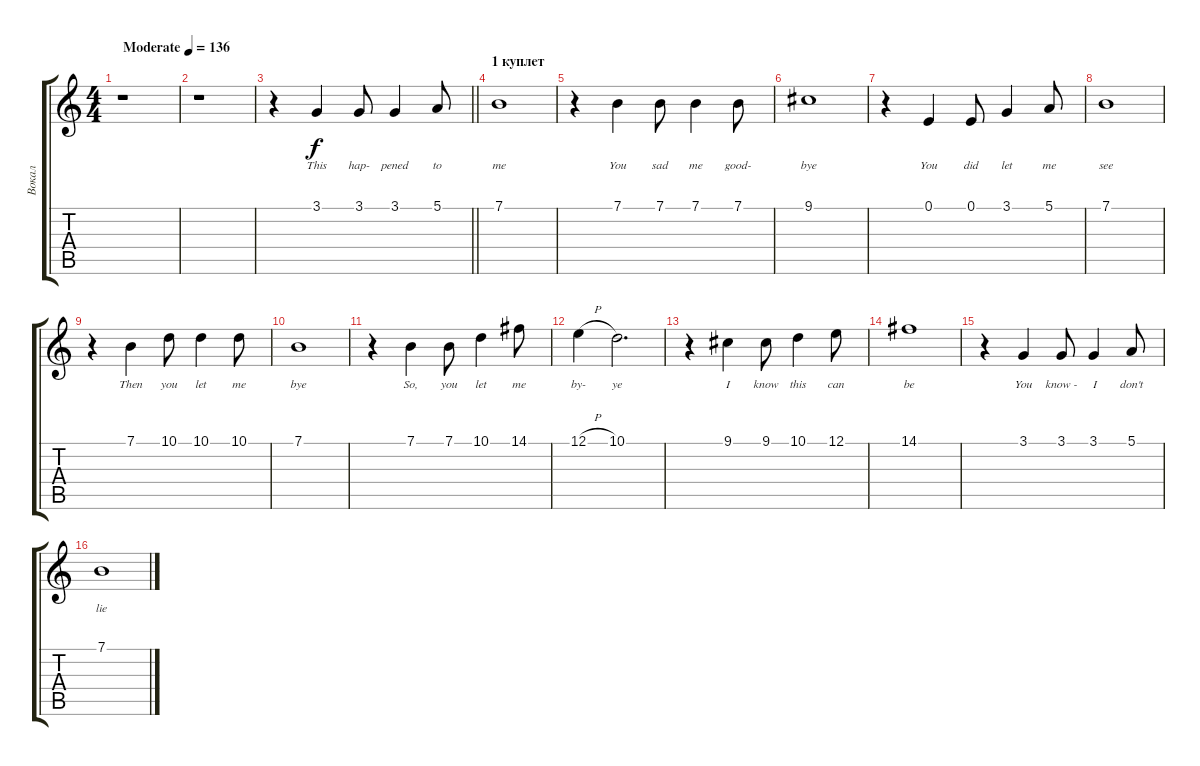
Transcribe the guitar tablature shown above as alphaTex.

\track ("Вокал" "Вокал") {instrument flute}
\staff {score tabs}
\tuning (E4 B3 G3 D3 A2 E2) {hide}
\ts (4 4)
\tempo (136 "Moderate")
\clef g2
\ks c
r.1{dy f instrument flute} |
r.1 |
\barLineRight lightlight
r.4 3.1.4{lyrics (0 "This") lyrics (1 "") lyrics (2 "") lyrics (3 "") lyrics (4 "")} 3.1.8{lyrics (0 "hap-") lyrics (1 "") lyrics (2 "") lyrics (3 "") lyrics (4 "")} 3.1.4{lyrics (0 "pened") lyrics (1 "") lyrics (2 "") lyrics (3 "") lyrics (4 "")} 5.1.8{lyrics (0 "to") lyrics (1 "") lyrics (2 "") lyrics (3 "") lyrics (4 "")} |
\section ("" "1 куплет")
7.1.1{lyrics (0 "me") lyrics (1 "") lyrics (2 "") lyrics (3 "") lyrics (4 "")} |
r.4 7.1.4{lyrics (0 "You") lyrics (1 "") lyrics (2 "") lyrics (3 "") lyrics (4 "")} 7.1.8{lyrics (0 "sad") lyrics (1 "") lyrics (2 "") lyrics (3 "") lyrics (4 "")} 7.1.4{lyrics (0 "me") lyrics (1 "") lyrics (2 "") lyrics (3 "") lyrics (4 "")} 7.1.8{lyrics (0 "good-") lyrics (1 "") lyrics (2 "") lyrics (3 "") lyrics (4 "")} |
9.1.1{lyrics (0 "bye") lyrics (1 "") lyrics (2 "") lyrics (3 "") lyrics (4 "")} |
r.4 0.1.4{lyrics (0 "You") lyrics (1 "") lyrics (2 "") lyrics (3 "") lyrics (4 "")} 0.1.8{lyrics (0 "did") lyrics (1 "") lyrics (2 "") lyrics (3 "") lyrics (4 "")} 3.1.4{lyrics (0 "let") lyrics (1 "") lyrics (2 "") lyrics (3 "") lyrics (4 "")} 5.1.8{lyrics (0 "me") lyrics (1 "") lyrics (2 "") lyrics (3 "") lyrics (4 "")} |
7.1.1{lyrics (0 "see") lyrics (1 "") lyrics (2 "") lyrics (3 "") lyrics (4 "")} |
r.4 7.1.4{lyrics (0 "Then") lyrics (1 "") lyrics (2 "") lyrics (3 "") lyrics (4 "")} 10.1.8{lyrics (0 "you") lyrics (1 "") lyrics (2 "") lyrics (3 "") lyrics (4 "")} 10.1.4{lyrics (0 "let") lyrics (1 "") lyrics (2 "") lyrics (3 "") lyrics (4 "")} 10.1.8{lyrics (0 "me") lyrics (1 "") lyrics (2 "") lyrics (3 "") lyrics (4 "")} |
7.1.1{lyrics (0 "bye") lyrics (1 "") lyrics (2 "") lyrics (3 "") lyrics (4 "")} |
r.4 7.1.4{lyrics (0 "So,") lyrics (1 "") lyrics (2 "") lyrics (3 "") lyrics (4 "")} 7.1.8{lyrics (0 "you") lyrics (1 "") lyrics (2 "") lyrics (3 "") lyrics (4 "")} 10.1.4{lyrics (0 "let") lyrics (1 "") lyrics (2 "") lyrics (3 "") lyrics (4 "")} 14.1.8{lyrics (0 "me") lyrics (1 "") lyrics (2 "") lyrics (3 "") lyrics (4 "")} |
12.1{h}.4{lyrics (0 "by-") lyrics (1 "") lyrics (2 "") lyrics (3 "") lyrics (4 "")} 10.1.2{d lyrics (0 "ye") lyrics (1 "") lyrics (2 "") lyrics (3 "") lyrics (4 "")} |
r.4 9.1.4{lyrics (0 "I") lyrics (1 "") lyrics (2 "") lyrics (3 "") lyrics (4 "")} 9.1.8{lyrics (0 "know") lyrics (1 "") lyrics (2 "") lyrics (3 "") lyrics (4 "")} 10.1.4{lyrics (0 "this") lyrics (1 "") lyrics (2 "") lyrics (3 "") lyrics (4 "")} 12.1.8{lyrics (0 "can") lyrics (1 "") lyrics (2 "") lyrics (3 "") lyrics (4 "")} |
14.1.1{lyrics (0 "be") lyrics (1 "") lyrics (2 "") lyrics (3 "") lyrics (4 "")} |
r.4 3.1.4{lyrics (0 "You") lyrics (1 "") lyrics (2 "") lyrics (3 "") lyrics (4 "")} 3.1.8{lyrics (0 "know -") lyrics (1 "") lyrics (2 "") lyrics (3 "") lyrics (4 "")} 3.1.4{lyrics (0 " I") lyrics (1 "") lyrics (2 "") lyrics (3 "") lyrics (4 "")} 5.1.8{lyrics (0 "don't") lyrics (1 "") lyrics (2 "") lyrics (3 "") lyrics (4 "")} |
7.1.1{lyrics (0 "lie") lyrics (1 "") lyrics (2 "") lyrics (3 "") lyrics (4 "")}
